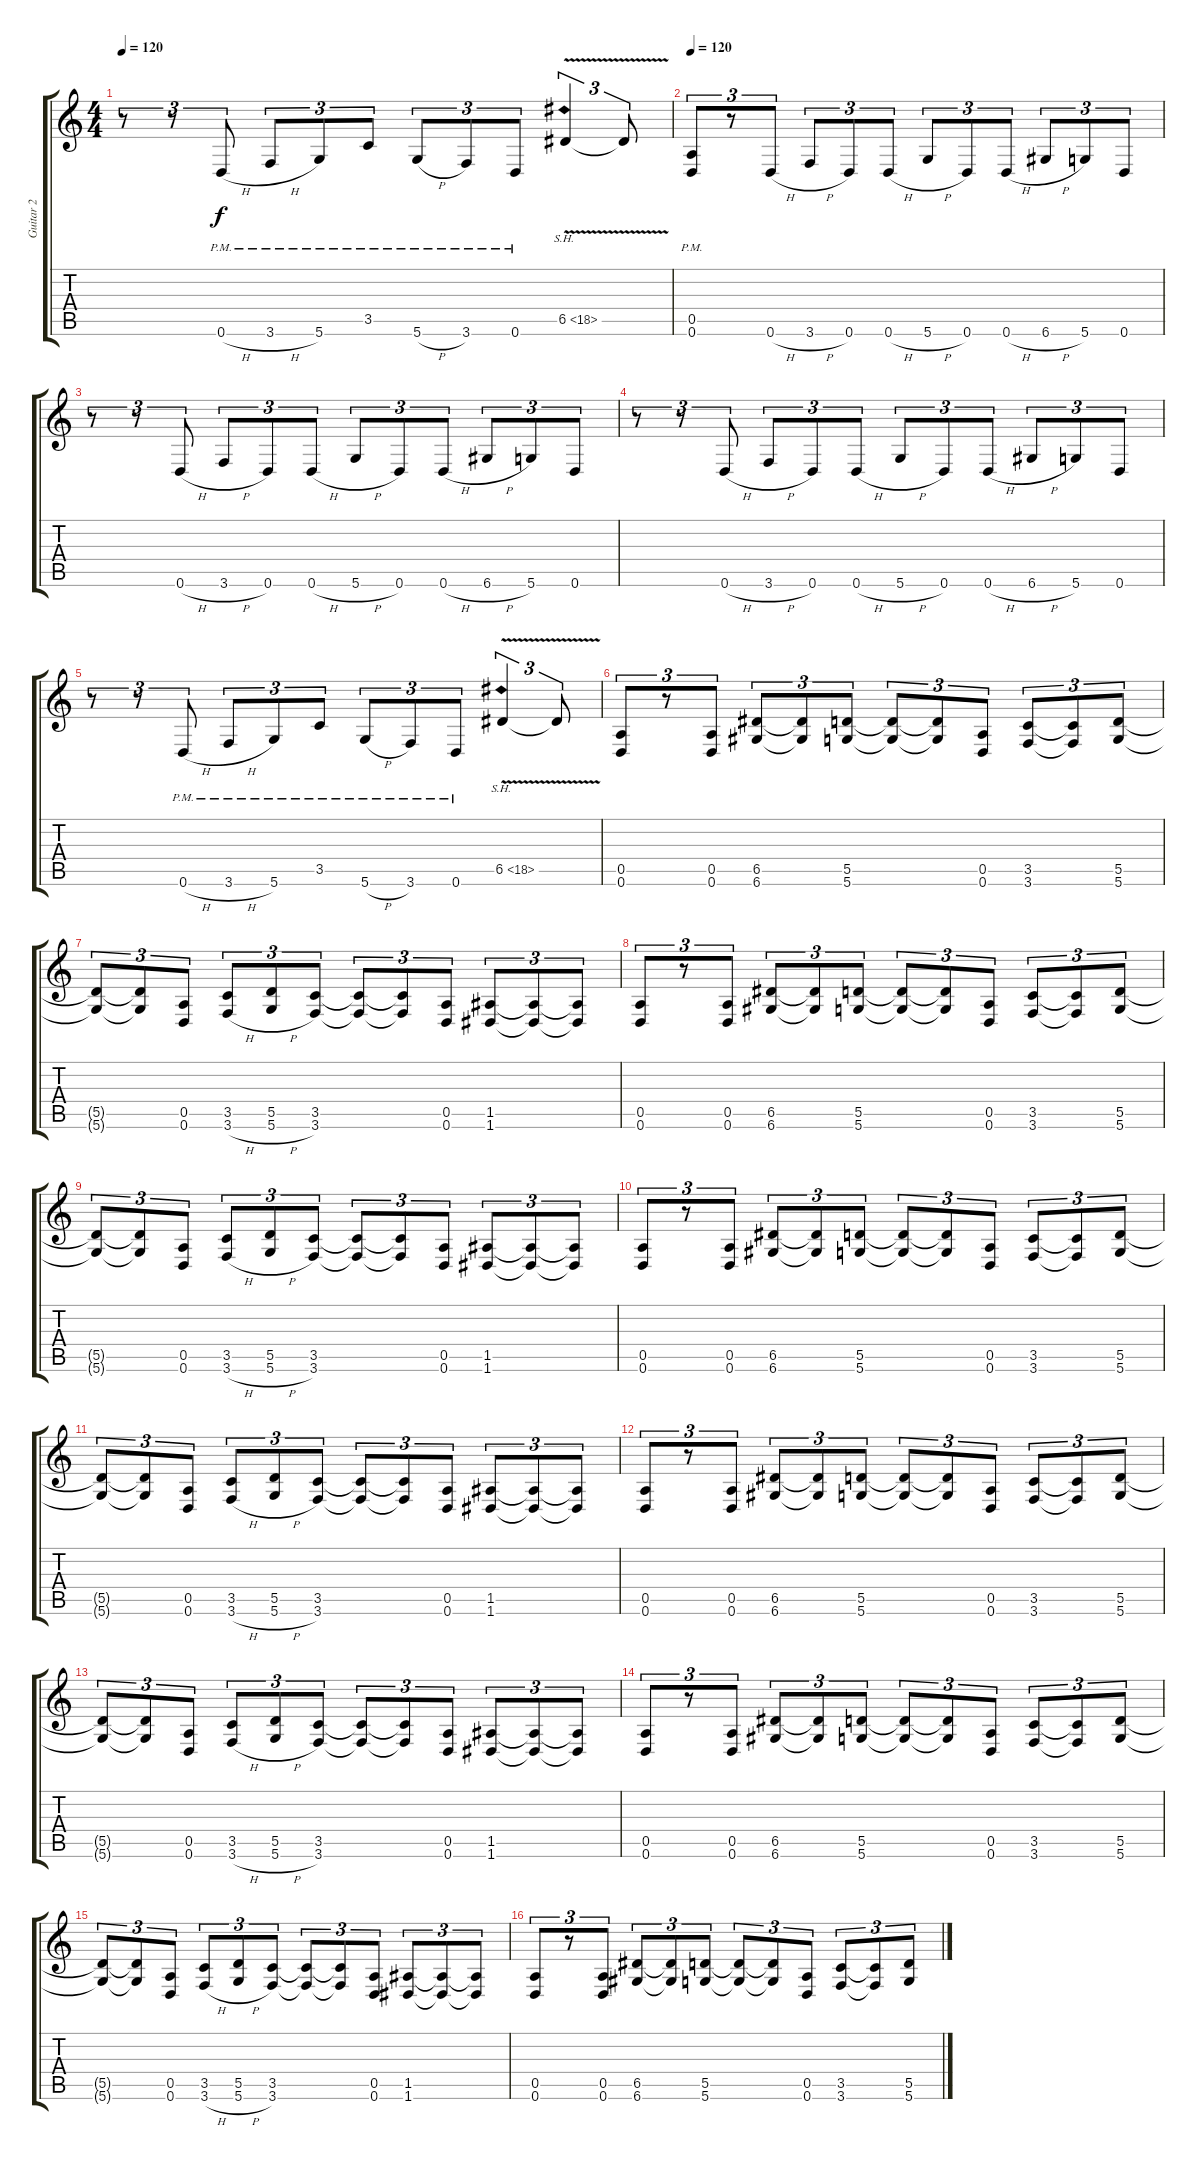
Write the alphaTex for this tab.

\track ("Guitar 2" "Guitar 2") {instrument distortionguitar}
\staff {score tabs}
\tuning (E4 B3 G3 D3 A2 D2) {hide}
\ts (4 4)
\tempo 120
\clef g2
\ks c
r.8{tu (3 2) dy f} r.8{tu (3 2)} 0.6{h pm}.8{tu (3 2)} 3.6{h pm}.8{tu (3 2)} 5.6{pm}.8{tu (3 2)} 3.5{pm}.8{tu (3 2)} 5.6{h pm}.8{tu (3 2)} 3.6{pm}.8{tu (3 2)} 0.6{pm}.8{tu (3 2)} 6.5{sh 12 v}.4{tu (3 2)} 6.5{t}.8{tu (3 2)} |
\tempo 120
(0.5{pm} 0.6).8{tu (3 2)} r.8{tu (3 2)} 0.6{h}.8{tu (3 2)} 3.6{h}.8{tu (3 2)} 0.6.8{tu (3 2)} 0.6{h}.8{tu (3 2)} 5.6{h}.8{tu (3 2)} 0.6.8{tu (3 2)} 0.6{h}.8{tu (3 2)} 6.6{h}.8{tu (3 2)} 5.6.8{tu (3 2)} 0.6.8{tu (3 2)} |
r.8{tu (3 2)} r.8{tu (3 2)} 0.6{h}.8{tu (3 2)} 3.6{h}.8{tu (3 2)} 0.6.8{tu (3 2)} 0.6{h}.8{tu (3 2)} 5.6{h}.8{tu (3 2)} 0.6.8{tu (3 2)} 0.6{h}.8{tu (3 2)} 6.6{h}.8{tu (3 2)} 5.6.8{tu (3 2)} 0.6.8{tu (3 2)} |
r.8{tu (3 2)} r.8{tu (3 2)} 0.6{h}.8{tu (3 2)} 3.6{h}.8{tu (3 2)} 0.6.8{tu (3 2)} 0.6{h}.8{tu (3 2)} 5.6{h}.8{tu (3 2)} 0.6.8{tu (3 2)} 0.6{h}.8{tu (3 2)} 6.6{h}.8{tu (3 2)} 5.6.8{tu (3 2)} 0.6.8{tu (3 2)} |
r.8{tu (3 2)} r.8{tu (3 2)} 0.6{h pm}.8{tu (3 2)} 3.6{h pm}.8{tu (3 2)} 5.6{pm}.8{tu (3 2)} 3.5{pm}.8{tu (3 2)} 5.6{h pm}.8{tu (3 2)} 3.6{pm}.8{tu (3 2)} 0.6{pm}.8{tu (3 2)} 6.5{sh 12 v}.4{tu (3 2)} 6.5{t}.8{tu (3 2)} |
(0.5 0.6).8{tu (3 2)} r.8{tu (3 2)} (0.5 0.6).8{tu (3 2)} (6.5 6.6).8{tu (3 2)} (6.5{t} 6.6{t}).8{tu (3 2)} (5.5 5.6).8{tu (3 2)} (5.5{t} 5.6{t}).8{tu (3 2)} (5.5{t} 5.6{t}).8{tu (3 2)} (0.5 0.6).8{tu (3 2)} (3.5 3.6).8{tu (3 2)} (3.5{t} 3.6{t}).8{tu (3 2)} (5.5 5.6).8{tu (3 2)} |
(5.5{t} 5.6{t}).8{tu (3 2)} (5.5{t} 5.6{t}).8{tu (3 2)} (0.5 0.6).8{tu (3 2)} (3.5 3.6{h}).8{tu (3 2)} (5.5 5.6{h}).8{tu (3 2)} (3.5 3.6).8{tu (3 2)} (3.5{t} 3.6{t}).8{tu (3 2)} (3.5{t} 3.6{t}).8{tu (3 2)} (0.5 0.6).8{tu (3 2)} (1.5 1.6).8{tu (3 2)} (1.5{t} 1.6{t}).8{tu (3 2)} (1.5{t} 1.6{t}).8{tu (3 2)} |
(0.5 0.6).8{tu (3 2)} r.8{tu (3 2)} (0.5 0.6).8{tu (3 2)} (6.5 6.6).8{tu (3 2)} (6.5{t} 6.6{t}).8{tu (3 2)} (5.5 5.6).8{tu (3 2)} (5.5{t} 5.6{t}).8{tu (3 2)} (5.5{t} 5.6{t}).8{tu (3 2)} (0.5 0.6).8{tu (3 2)} (3.5 3.6).8{tu (3 2)} (3.5{t} 3.6{t}).8{tu (3 2)} (5.5 5.6).8{tu (3 2)} |
(5.5{t} 5.6{t}).8{tu (3 2)} (5.5{t} 5.6{t}).8{tu (3 2)} (0.5 0.6).8{tu (3 2)} (3.5 3.6{h}).8{tu (3 2)} (5.5 5.6{h}).8{tu (3 2)} (3.5 3.6).8{tu (3 2)} (3.5{t} 3.6{t}).8{tu (3 2)} (3.5{t} 3.6{t}).8{tu (3 2)} (0.5 0.6).8{tu (3 2)} (1.5 1.6).8{tu (3 2)} (1.5{t} 1.6{t}).8{tu (3 2)} (1.5{t} 1.6{t}).8{tu (3 2)} |
(0.5 0.6).8{tu (3 2)} r.8{tu (3 2)} (0.5 0.6).8{tu (3 2)} (6.5 6.6).8{tu (3 2)} (6.5{t} 6.6{t}).8{tu (3 2)} (5.5 5.6).8{tu (3 2)} (5.5{t} 5.6{t}).8{tu (3 2)} (5.5{t} 5.6{t}).8{tu (3 2)} (0.5 0.6).8{tu (3 2)} (3.5 3.6).8{tu (3 2)} (3.5{t} 3.6{t}).8{tu (3 2)} (5.5 5.6).8{tu (3 2)} |
(5.5{t} 5.6{t}).8{tu (3 2)} (5.5{t} 5.6{t}).8{tu (3 2)} (0.5 0.6).8{tu (3 2)} (3.5 3.6{h}).8{tu (3 2)} (5.5 5.6{h}).8{tu (3 2)} (3.5 3.6).8{tu (3 2)} (3.5{t} 3.6{t}).8{tu (3 2)} (3.5{t} 3.6{t}).8{tu (3 2)} (0.5 0.6).8{tu (3 2)} (1.5 1.6).8{tu (3 2)} (1.5{t} 1.6{t}).8{tu (3 2)} (1.5{t} 1.6{t}).8{tu (3 2)} |
(0.5 0.6).8{tu (3 2)} r.8{tu (3 2)} (0.5 0.6).8{tu (3 2)} (6.5 6.6).8{tu (3 2)} (6.5{t} 6.6{t}).8{tu (3 2)} (5.5 5.6).8{tu (3 2)} (5.5{t} 5.6{t}).8{tu (3 2)} (5.5{t} 5.6{t}).8{tu (3 2)} (0.5 0.6).8{tu (3 2)} (3.5 3.6).8{tu (3 2)} (3.5{t} 3.6{t}).8{tu (3 2)} (5.5 5.6).8{tu (3 2)} |
(5.5{t} 5.6{t}).8{tu (3 2)} (5.5{t} 5.6{t}).8{tu (3 2)} (0.5 0.6).8{tu (3 2)} (3.5 3.6{h}).8{tu (3 2)} (5.5 5.6{h}).8{tu (3 2)} (3.5 3.6).8{tu (3 2)} (3.5{t} 3.6{t}).8{tu (3 2)} (3.5{t} 3.6{t}).8{tu (3 2)} (0.5 0.6).8{tu (3 2)} (1.5 1.6).8{tu (3 2)} (1.5{t} 1.6{t}).8{tu (3 2)} (1.5{t} 1.6{t}).8{tu (3 2)} |
(0.5 0.6).8{tu (3 2)} r.8{tu (3 2)} (0.5 0.6).8{tu (3 2)} (6.5 6.6).8{tu (3 2)} (6.5{t} 6.6{t}).8{tu (3 2)} (5.5 5.6).8{tu (3 2)} (5.5{t} 5.6{t}).8{tu (3 2)} (5.5{t} 5.6{t}).8{tu (3 2)} (0.5 0.6).8{tu (3 2)} (3.5 3.6).8{tu (3 2)} (3.5{t} 3.6{t}).8{tu (3 2)} (5.5 5.6).8{tu (3 2)} |
(5.5{t} 5.6{t}).8{tu (3 2)} (5.5{t} 5.6{t}).8{tu (3 2)} (0.5 0.6).8{tu (3 2)} (3.5 3.6{h}).8{tu (3 2)} (5.5 5.6{h}).8{tu (3 2)} (3.5 3.6).8{tu (3 2)} (3.5{t} 3.6{t}).8{tu (3 2)} (3.5{t} 3.6{t}).8{tu (3 2)} (0.5 0.6).8{tu (3 2)} (1.5 1.6).8{tu (3 2)} (1.5{t} 1.6{t}).8{tu (3 2)} (1.5{t} 1.6{t}).8{tu (3 2)} |
(0.5 0.6).8{tu (3 2)} r.8{tu (3 2)} (0.5 0.6).8{tu (3 2)} (6.5 6.6).8{tu (3 2)} (6.5{t} 6.6{t}).8{tu (3 2)} (5.5 5.6).8{tu (3 2)} (5.5{t} 5.6{t}).8{tu (3 2)} (5.5{t} 5.6{t}).8{tu (3 2)} (0.5 0.6).8{tu (3 2)} (3.5 3.6).8{tu (3 2)} (3.5{t} 3.6{t}).8{tu (3 2)} (5.5 5.6).8{tu (3 2)}
